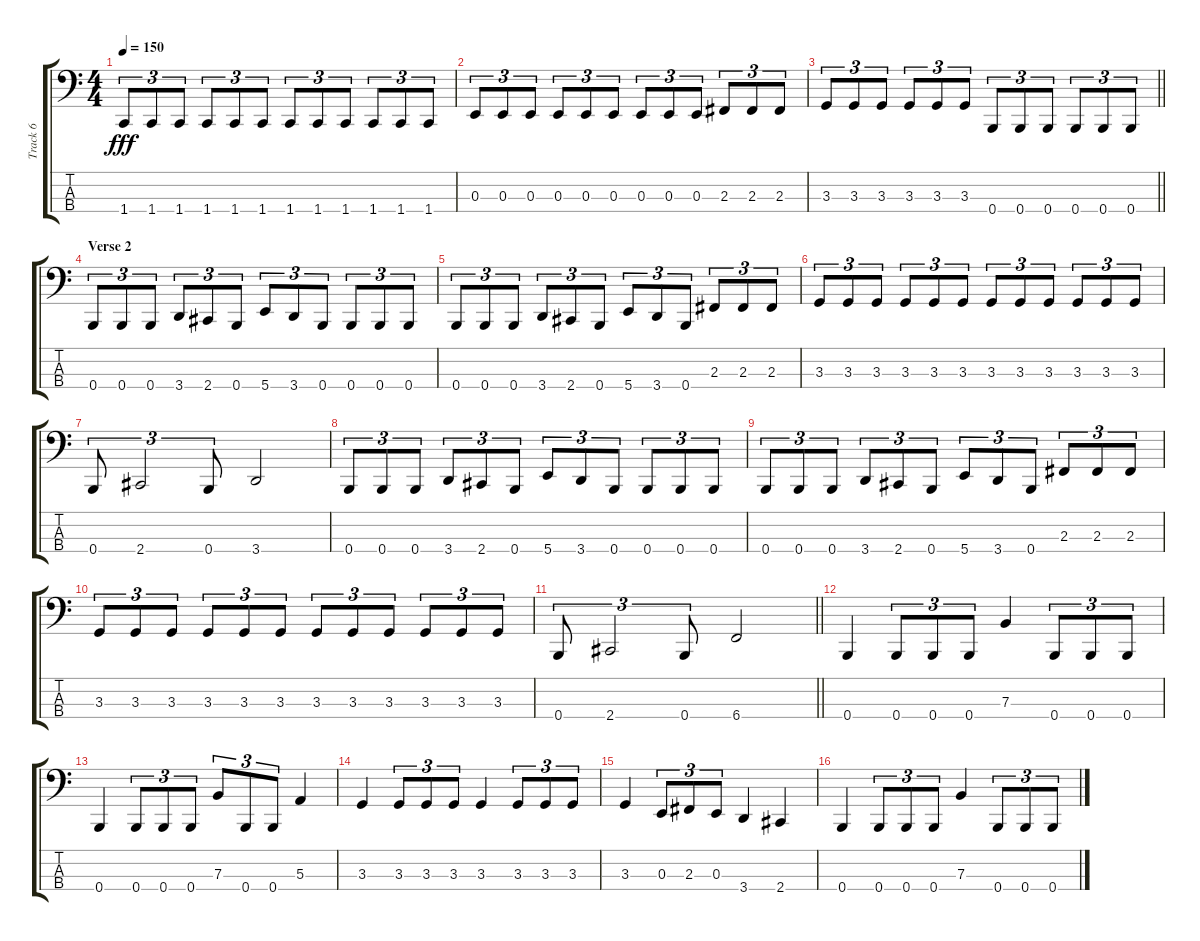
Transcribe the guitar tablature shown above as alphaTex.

\track ("Track 6" "Track 6") {instrument electricbasspick}
\staff {score tabs}
\tuning (D2 A1 E1 B0) {hide}
\ts (4 4)
\tempo 150
\clef f4
\ks c
1.4.8{tu (3 2) dy fff} 1.4.8{tu (3 2)} 1.4.8{tu (3 2)} 1.4.8{tu (3 2)} 1.4.8{tu (3 2)} 1.4.8{tu (3 2)} 1.4.8{tu (3 2)} 1.4.8{tu (3 2)} 1.4.8{tu (3 2)} 1.4.8{tu (3 2)} 1.4.8{tu (3 2)} 1.4.8{tu (3 2)} |
0.3.8{tu (3 2)} 0.3.8{tu (3 2)} 0.3.8{tu (3 2)} 0.3.8{tu (3 2)} 0.3.8{tu (3 2)} 0.3.8{tu (3 2)} 0.3.8{tu (3 2)} 0.3.8{tu (3 2)} 0.3.8{tu (3 2)} 2.3.8{tu (3 2)} 2.3.8{tu (3 2)} 2.3.8{tu (3 2)} |
\barLineRight lightlight
3.3.8{tu (3 2)} 3.3.8{tu (3 2)} 3.3.8{tu (3 2)} 3.3.8{tu (3 2)} 3.3.8{tu (3 2)} 3.3.8{tu (3 2)} 0.4.8{tu (3 2)} 0.4.8{tu (3 2)} 0.4.8{tu (3 2)} 0.4.8{tu (3 2)} 0.4.8{tu (3 2)} 0.4.8{tu (3 2)} |
\section ("" "Verse 2")
0.4.8{tu (3 2)} 0.4.8{tu (3 2)} 0.4.8{tu (3 2)} 3.4.8{tu (3 2)} 2.4.8{tu (3 2)} 0.4.8{tu (3 2)} 5.4.8{tu (3 2)} 3.4.8{tu (3 2)} 0.4.8{tu (3 2)} 0.4.8{tu (3 2)} 0.4.8{tu (3 2)} 0.4.8{tu (3 2)} |
0.4.8{tu (3 2)} 0.4.8{tu (3 2)} 0.4.8{tu (3 2)} 3.4.8{tu (3 2)} 2.4.8{tu (3 2)} 0.4.8{tu (3 2)} 5.4.8{tu (3 2)} 3.4.8{tu (3 2)} 0.4.8{tu (3 2)} 2.3.8{tu (3 2)} 2.3.8{tu (3 2)} 2.3.8{tu (3 2)} |
3.3.8{tu (3 2)} 3.3.8{tu (3 2)} 3.3.8{tu (3 2)} 3.3.8{tu (3 2)} 3.3.8{tu (3 2)} 3.3.8{tu (3 2)} 3.3.8{tu (3 2)} 3.3.8{tu (3 2)} 3.3.8{tu (3 2)} 3.3.8{tu (3 2)} 3.3.8{tu (3 2)} 3.3.8{tu (3 2)} |
0.4.8{tu (3 2)} 2.4.2{tu (3 2)} 0.4.8{tu (3 2)} 3.4.2 |
0.4.8{tu (3 2)} 0.4.8{tu (3 2)} 0.4.8{tu (3 2)} 3.4.8{tu (3 2)} 2.4.8{tu (3 2)} 0.4.8{tu (3 2)} 5.4.8{tu (3 2)} 3.4.8{tu (3 2)} 0.4.8{tu (3 2)} 0.4.8{tu (3 2)} 0.4.8{tu (3 2)} 0.4.8{tu (3 2)} |
0.4.8{tu (3 2)} 0.4.8{tu (3 2)} 0.4.8{tu (3 2)} 3.4.8{tu (3 2)} 2.4.8{tu (3 2)} 0.4.8{tu (3 2)} 5.4.8{tu (3 2)} 3.4.8{tu (3 2)} 0.4.8{tu (3 2)} 2.3.8{tu (3 2)} 2.3.8{tu (3 2)} 2.3.8{tu (3 2)} |
3.3.8{tu (3 2)} 3.3.8{tu (3 2)} 3.3.8{tu (3 2)} 3.3.8{tu (3 2)} 3.3.8{tu (3 2)} 3.3.8{tu (3 2)} 3.3.8{tu (3 2)} 3.3.8{tu (3 2)} 3.3.8{tu (3 2)} 3.3.8{tu (3 2)} 3.3.8{tu (3 2)} 3.3.8{tu (3 2)} |
\barLineRight lightlight
0.4.8{tu (3 2)} 2.4.2{tu (3 2)} 0.4.8{tu (3 2)} 6.4.2 |
\section ("" "")
0.4.4 0.4.8{tu (3 2)} 0.4.8{tu (3 2)} 0.4.8{tu (3 2)} 7.3.4 0.4.8{tu (3 2)} 0.4.8{tu (3 2)} 0.4.8{tu (3 2)} |
0.4.4 0.4.8{tu (3 2)} 0.4.8{tu (3 2)} 0.4.8{tu (3 2)} 7.3.8{tu (3 2)} 0.4.8{tu (3 2)} 0.4.8{tu (3 2)} 5.3.4 |
3.3.4 3.3.8{tu (3 2)} 3.3.8{tu (3 2)} 3.3.8{tu (3 2)} 3.3.4 3.3.8{tu (3 2)} 3.3.8{tu (3 2)} 3.3.8{tu (3 2)} |
3.3.4 0.3.8{tu (3 2)} 2.3.8{tu (3 2)} 0.3.8{tu (3 2)} 3.4.4 2.4.4 |
0.4.4 0.4.8{tu (3 2)} 0.4.8{tu (3 2)} 0.4.8{tu (3 2)} 7.3.4 0.4.8{tu (3 2)} 0.4.8{tu (3 2)} 0.4.8{tu (3 2)}
